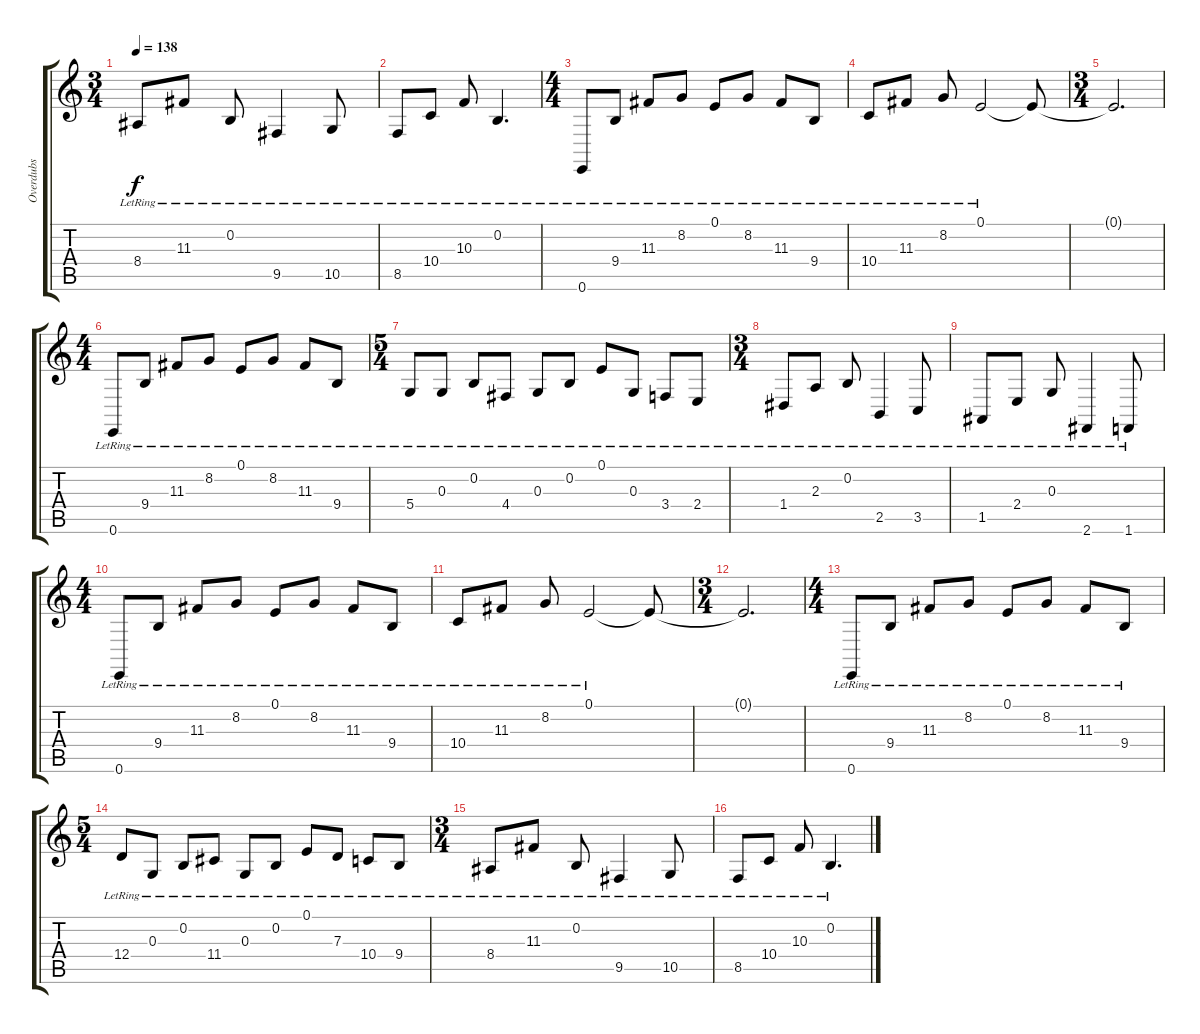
\track ("Overdubs" "Overdubs") {instrument pad3polysynth}
\staff {score tabs}
\tuning (E4 B3 G3 D3 A2 E2) {hide}
\ts (3 4)
\tempo 138
\clef g2
\ks c
8.4{lr}.8{dy f} 11.3{lr}.8 0.2{lr}.8 9.5{lr}.4 10.5{lr}.8 |
8.5{lr}.8 10.4{lr}.8 10.3{lr}.8 0.2{lr}.4{d} |
\ts (4 4)
0.6{lr}.8 9.4{lr}.8 11.3{lr}.8 8.2{lr}.8 0.1{lr}.8 8.2{lr}.8 11.3{lr}.8 9.4{lr}.8 |
10.4{lr}.8 11.3{lr}.8 8.2{lr}.8 0.1{lr}.2 0.1{t}.8 |
\ts (3 4)
0.1{t}.2{d} |
\ts (4 4)
0.6{lr}.8 9.4{lr}.8 11.3{lr}.8 8.2{lr}.8 0.1{lr}.8 8.2{lr}.8 11.3{lr}.8 9.4{lr}.8 |
\ts (5 4)
5.4{lr}.8 0.3{lr}.8 0.2{lr}.8 4.4{lr}.8 0.3{lr}.8 0.2{lr}.8 0.1{lr}.8 0.3{lr}.8 3.4{lr}.8 2.4{lr}.8 |
\ts (3 4)
1.4{lr}.8 2.3{lr}.8 0.2{lr}.8 2.5{lr}.4 3.5{lr}.8 |
1.5{lr}.8 2.4{lr}.8 0.3{lr}.8 2.6{lr}.4 1.6{lr}.8 |
\ts (4 4)
0.6{lr}.8 9.4{lr}.8 11.3{lr}.8 8.2{lr}.8 0.1{lr}.8 8.2{lr}.8 11.3{lr}.8 9.4{lr}.8 |
10.4{lr}.8 11.3{lr}.8 8.2{lr}.8 0.1{lr}.2 0.1{t}.8 |
\ts (3 4)
0.1{t}.2{d} |
\ts (4 4)
0.6{lr}.8 9.4{lr}.8 11.3{lr}.8 8.2{lr}.8 0.1{lr}.8 8.2{lr}.8 11.3{lr}.8 9.4{lr}.8 |
\ts (5 4)
12.4{lr}.8 0.3{lr}.8 0.2{lr}.8 11.4{lr}.8 0.3{lr}.8 0.2{lr}.8 0.1{lr}.8 7.3{lr}.8 10.4{lr}.8 9.4{lr}.8 |
\ts (3 4)
8.4{lr}.8 11.3{lr}.8 0.2{lr}.8 9.5{lr}.4 10.5{lr}.8 |
8.5{lr}.8 10.4{lr}.8 10.3{lr}.8 0.2{lr}.4{d}
